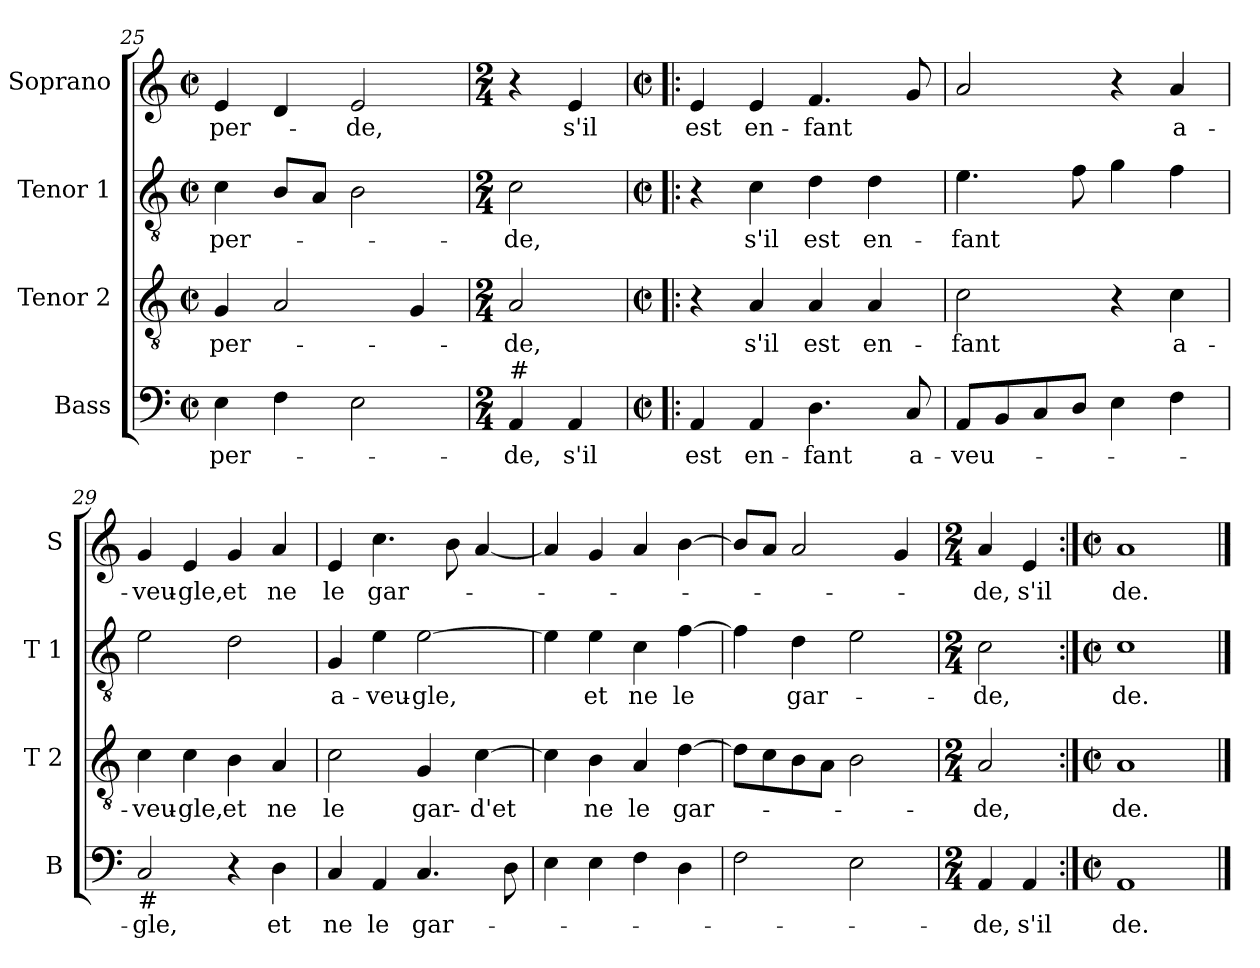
**kern	**text	**kern	**text	**kern	**text	**kern	**text
*part4	*part4	*part3	*part3	*part2	*part2	*part1	*part1
*staff4	*staff4	*staff3	*staff3	*staff2	*staff2	*staff1	*staff1
*I"Bass	*	*I"Tenor 2	*	*I"Tenor 1	*	*I"Soprano	*
*I'B	*	*I'T 2	*	*I'T 1	*	*I'S	*
*clefF4	*	*clefGv2	*	*clefGv2	*	*clefG2	*
*k[]	*	*k[]	*	*k[]	*	*k[]	*
*C:	*	*C:	*	*C:	*	*C:	*
*M2/2	*	*M2/2	*	*M2/2	*	*M2/2	*
*met(c|)	*	*met(c|)	*	*met(c|)	*	*met(c|)	*
=25	=25	=25	=25	=25	=25	=25	=25
!	!LO:LY:b	!	!LO:LY:b	!	!LO:LY:b	!	!LO:LY:b
4E\	per-	4G/	per-	4c\	per-	4e/	per-
4F\	.	2A/	.	8B/L	.	4d/	.
.	.	.	.	8A/J	.	.	.
!	!	!	!	!	!	!	!LO:LY:b
2E\	.	.	.	2B\	.	2e/	-de,
.	.	4G/	.	.	.	.	.
=26	=26	=26	=26	=26	=26	=26	=26
*M2/4	*	*M2/4	*	*M2/4	*	*M2/4	*
!LO:TX:a:t=#	!	!	!	!	!	!	!
!	!LO:LY:b	!	!LO:LY:b	!	!LO:LY:b	!	!
4AA/	-de,	2A/	-de,	2c\	-de,	4r	.
!	!LO:LY:b	!	!	!	!	!	!LO:LY:b
4AA/	s'il	.	.	.	.	4e/	s'il
!!LO:PB:g=z
=27!|:	=27!|:	=27!|:	=27!|:	=27!|:	=27!|:	=27!|:	=27!|:
*M2/2	*	*M2/2	*	*M2/2	*	*M2/2	*
*met(c|)	*	*met(c|)	*	*met(c|)	*	*met(c|)	*
!	!LO:LY:b	!	!	!	!	!	!LO:LY:b
4AA/	est	4r	.	4r	.	4e/	est
!	!LO:LY:b	!	!LO:LY:b	!	!LO:LY:b	!	!LO:LY:b
4AA/	en-	4A/	s'il	4c\	s'il	4e/	en-
!	!LO:LY:b	!	!LO:LY:b	!	!LO:LY:b	!	!LO:LY:b
4.D\	-fant	4A/	est	4d\	est	4.f/	-fant
!	!	!	!LO:LY:b	!	!LO:LY:b	!	!
.	.	4A/	en-	4d\	en-	.	.
!	!LO:LY:b	!	!	!	!	!	!
8C/	a-	.	.	.	.	8g/	.
=28	=28	=28	=28	=28	=28	=28	=28
!	!LO:LY:b	!	!LO:LY:b	!	!LO:LY:b	!	!
8AA/L	-veu-	2c\	-fant	4.e\	-fant	2a/	.
8BB/	.	.	.	.	.	.	.
8C/	.	.	.	.	.	.	.
8D/J	.	.	.	8f\	.	.	.
4E\	.	4r	.	4g\	.	4r	.
!	!	!	!LO:LY:b	!	!	!	!LO:LY:b
4F\	.	4c\	a-	4f\	.	4a/	a-
=29	=29	=29	=29	=29	=29	=29	=29
!LO:TX:b:t=#	!	!	!	!	!	!	!
!	!LO:LY:b	!	!LO:LY:b	!	!	!	!LO:LY:b
2C/	-gle,	4c\	-veu-	2e\	.	4g/	-veu-
!	!	!	!LO:LY:b	!	!	!	!LO:LY:b
.	.	4c\	-gle,	.	.	4e/	-gle,
!	!	!	!LO:LY:b	!	!	!	!LO:LY:b
4r	.	4B\	et	2d\	.	4g/	et
!	!LO:LY:b	!	!LO:LY:b	!	!	!	!LO:LY:b
4D\	et	4A/	ne	.	.	4a/	ne
=30	=30	=30	=30	=30	=30	=30	=30
!	!LO:LY:b	!	!LO:LY:b	!	!LO:LY:b	!	!LO:LY:b
4C/	ne	2c\	le	4G/	a-	4e/	le
!	!LO:LY:b	!	!	!	!LO:LY:b	!	!LO:LY:b
4AA/	le	.	.	4e\	-veu-	4.cc\	gar-
!	!LO:LY:b	!	!LO:LY:b	!	!LO:LY:b	!	!
4.C/	gar-	4G/	gar-	[2e\	-gle,	.	.
.	.	.	.	.	.	8b\	.
!	!	!	!LO:LY:b	!	!	!	!
.	.	[4c\	-d'et	.	.	[4a/	.
8D\	.	.	.	.	.	.	.
!!LO:LB:g=z
=31	=31	=31	=31	=31	=31	=31	=31
4E\	.	4c\]	.	4e\]	.	4a/]	.
!	!	!	!LO:LY:b	!	!LO:LY:b	!	!
4E\	.	4B\	ne	4e\	et	4g/	.
!	!	!	!LO:LY:b	!	!LO:LY:b	!	!
4F\	.	4A/	le	4c\	ne	4a/	.
!	!	!	!LO:LY:b	!	!LO:LY:b	!	!
4D\	.	[4d\	gar-	[4f\	le	[4b\	.
=32	=32	=32	=32	=32	=32	=32	=32
2F\	.	8d\L]	.	4f\]	.	8b/L]	.
.	.	8c\	.	.	.	8a/J	.
!	!	!	!	!	!LO:LY:b	!	!
.	.	8B\	.	4d\	gar-	2a/	.
.	.	8A\J	.	.	.	.	.
2E\	.	2B\	.	2e\	.	.	.
.	.	.	.	.	.	4g/	.
=33	=33	=33	=33	=33	=33	=33	=33
*M2/4	*	*M2/4	*	*M2/4	*	*M2/4	*
!	!LO:LY:b	!	!LO:LY:b	!	!LO:LY:b	!	!LO:LY:b
4AA/	-de,	2A/	-de,	2c\	-de,	4a/	-de,
!	!LO:LY:b	!	!	!	!	!	!LO:LY:b
4AA/	s'il	.	.	.	.	4e/	s'il
=34:|!	=34:|!	=34:|!	=34:|!	=34:|!	=34:|!	=34:|!	=34:|!
*M2/2	*	*M2/2	*	*M2/2	*	*M2/2	*
*met(c|)	*	*met(c|)	*	*met(c|)	*	*met(c|)	*
!	!LO:LY:b	!	!LO:LY:b	!	!LO:LY:b	!	!LO:LY:b
1AA	de.	1A	de.	1c	de.	1a	de.
==	==	==	==	==	==	==	==
*-	*-	*-	*-	*-	*-	*-	*-
